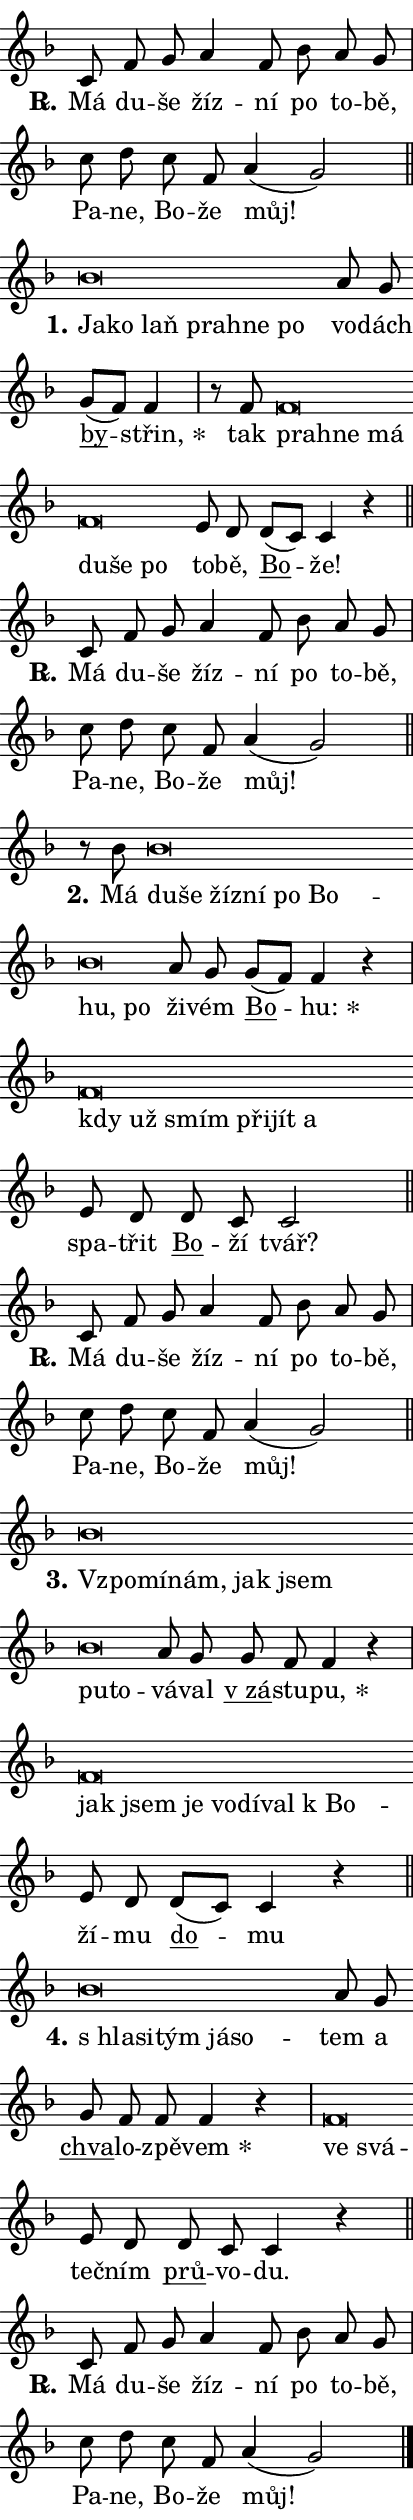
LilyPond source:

\version "2.24.0"
\header { tagline = "" }
\paper {
  indent = 0\cm
  top-margin = 0\cm
  right-margin = 0\cm
  bottom-margin = 0\cm
  left-margin = 0\cm
  paper-width = 7\cm
  page-breaking = #ly:one-page-breaking
  system-system-spacing.basic-distance = #11
  score-system-spacing.basic-distance = #11
  ragged-last = ##f
}


%% Author: Thomas Morley
%% https://lists.gnu.org/archive/html/lilypond-user/2020-05/msg00002.html
#(define (line-position grob)
"Returns position of @var[grob} in current system:
   @code{'start}, if at first time-step
   @code{'end}, if at last time-step
   @code{'middle} otherwise
"
  (let* ((col (ly:item-get-column grob))
         (ln (ly:grob-object col 'left-neighbor))
         (rn (ly:grob-object col 'right-neighbor))
         (col-to-check-left (if (ly:grob? ln) ln col))
         (col-to-check-right (if (ly:grob? rn) rn col))
         (break-dir-left
           (and
             (ly:grob-property col-to-check-left 'non-musical #f)
             (ly:item-break-dir col-to-check-left)))
         (break-dir-right
           (and
             (ly:grob-property col-to-check-right 'non-musical #f)
             (ly:item-break-dir col-to-check-right))))
        (cond ((eqv? 1 break-dir-left) 'start)
              ((eqv? -1 break-dir-right) 'end)
              (else 'middle))))

#(define (tranparent-at-line-position vctor)
  (lambda (grob)
  "Relying on @code{line-position} select the relevant enry from @var{vctor}.
Used to determine transparency,"
    (case (line-position grob)
      ((end) (not (vector-ref vctor 0)))
      ((middle) (not (vector-ref vctor 1)))
      ((start) (not (vector-ref vctor 2))))))

noteHeadBreakVisibility =
#(define-music-function (break-visibility)(vector?)
"Makes @code{NoteHead}s transparent relying on @var{break-visibility}"
#{
  \override NoteHead.transparent =
    #(tranparent-at-line-position break-visibility)
#})

#(define delete-ledgers-for-transparent-note-heads
  (lambda (grob)
    "Reads whether a @code{NoteHead} is transparent.
If so this @code{NoteHead} is removed from @code{'note-heads} from
@var{grob}, which is supposed to be @code{LedgerLineSpanner}.
As a result ledgers are not printed for this @code{NoteHead}"
    (let* ((nhds-array (ly:grob-object grob 'note-heads))
           (nhds-list
             (if (ly:grob-array? nhds-array)
                 (ly:grob-array->list nhds-array)
                 '()))
           ;; Relies on the transparent-property being done before
           ;; Staff.LedgerLineSpanner.after-line-breaking is executed.
           ;; This is fragile ...
           (to-keep
             (remove
               (lambda (nhd)
                 (ly:grob-property nhd 'transparent #f))
               nhds-list)))
      ;; TODO find a better method to iterate over grob-arrays, similiar
      ;; to filter/remove etc for lists
      ;; For now rebuilt from scratch
      (set! (ly:grob-object grob 'note-heads)  '())
      (for-each
        (lambda (nhd)
          (ly:pointer-group-interface::add-grob grob 'note-heads nhd))
        to-keep))))

hideNotes = {
  \noteHeadBreakVisibility #begin-of-line-visible
}
unHideNotes = {
  \noteHeadBreakVisibility #all-visible
}

% work-around for resetting accidentals
% https://lilypond.org/doc/v2.23/Documentation/notation/displaying-rhythms#unmetered-music
cadenzaMeasure = {
  \cadenzaOff
  \partial 1024 s1024
  \cadenzaOn
}

#(define-markup-command (accent layout props text) (markup?)
  "Underline accented syllable"
  (interpret-markup layout props
    #{\markup \override #'(offset . 4.3) \underline { #text }#}))

responsum = \markup \concat {
  "R" \hspace #-1.05 \path #0.1 #'((moveto 0 0.07) (lineto 0.9 0.8)) \hspace #0.05 "."
}

\layout {
    \context {
        \Staff
        \remove "Time_signature_engraver"
        \override LedgerLineSpanner.after-line-breaking = #delete-ledgers-for-transparent-note-heads
    }
    \context {
        \Voice {
            \override NoteHead.output-attributes = #'((class . "notehead"))
            \override Hairpin.height = #0.55
        }
    }
    \context {
        \Lyrics {
            \override StanzaNumber.output-attributes = #'((class . "stanzanumber"))
            \override LyricSpace.minimum-distance = #0.9
            \override LyricText.font-name = #"TeX Gyre Schola"
            \override LyricText.font-size = 1
            \override StanzaNumber.font-name = #"TeX Gyre Schola Bold"
            \override StanzaNumber.font-size = 1
        }
    }
}

% magnetic-lyrics.ily
%
%   written by
%     Jean Abou Samra <jean@abou-samra.fr>
%     Werner Lemberg <wl@gnu.org>
%
%   adapted by
%     Jiri Hon <jiri.hon@gmail.com>
%
% Version 2022-Apr-15

% https://www.mail-archive.com/lilypond-user@gnu.org/msg149350.html

#(define (Left_hyphen_pointer_engraver context)
   "Collect syllable-hyphen-syllable occurrences in lyrics and store
them in properties.  This engraver only looks to the left.  For
example, if the lyrics input is @code{foo -- bar}, it does the
following.

@itemize @bullet
@item
Set the @code{text} property of the @code{LyricHyphen} grob between
@q{foo} and @q{bar} to @code{foo}.

@item
Set the @code{left-hyphen} property of the @code{LyricText} grob with
text @q{foo} to the @code{LyricHyphen} grob between @q{foo} and
@q{bar}.
@end itemize

Use this auxiliary engraver in combination with the
@code{lyric-@/text::@/apply-@/magnetic-@/offset!} hook."
   (let ((hyphen #f)
         (text #f))
     (make-engraver
      (acknowledgers
       ((lyric-syllable-interface engraver grob source-engraver)
        (set! text grob)))
      (end-acknowledgers
       ((lyric-hyphen-interface engraver grob source-engraver)
        ;(when (not (grob::has-interface grob 'lyric-space-interface))
          (set! hyphen grob)));)
      ((stop-translation-timestep engraver)
       (when (and text hyphen)
         (ly:grob-set-object! text 'left-hyphen hyphen))
       (set! text #f)
       (set! hyphen #f)))))

#(define (lyric-text::apply-magnetic-offset! grob)
   "If the space between two syllables is less than the value in
property @code{LyricText@/.details@/.squash-threshold}, move the right
syllable to the left so that it gets concatenated with the left
syllable.

Use this function as a hook for
@code{LyricText@/.after-@/line-@/breaking} if the
@code{Left_@/hyphen_@/pointer_@/engraver} is active."
   (let ((hyphen (ly:grob-object grob 'left-hyphen #f)))
     (when hyphen
       (let ((left-text (ly:spanner-bound hyphen LEFT)))
         (when (grob::has-interface left-text 'lyric-syllable-interface)
           (let* ((common (ly:grob-common-refpoint grob left-text X))
                  (this-x-ext (ly:grob-extent grob common X))
                  (left-x-ext
                   (begin
                     ;; Trigger magnetism for left-text.
                     (ly:grob-property left-text 'after-line-breaking)
                     (ly:grob-extent left-text common X)))
                  ;; `delta` is the gap width between two syllables.
                  (delta (- (interval-start this-x-ext)
                            (interval-end left-x-ext)))
                  (details (ly:grob-property grob 'details))
                  (threshold (assoc-get 'squash-threshold details 0.2)))
             (when (< delta threshold)
               (let* (;; We have to manipulate the input text so that
                      ;; ligatures crossing syllable boundaries are not
                      ;; disabled.  For languages based on the Latin
                      ;; script this is essentially a beautification.
                      ;; However, for non-Western scripts it can be a
                      ;; necessity.
                      (lt (ly:grob-property left-text 'text))
                      (rt (ly:grob-property grob 'text))
                      (is-space (grob::has-interface hyphen 'lyric-space-interface))
                      (space (if is-space " " ""))
                      (space-markup (grob-interpret-markup grob " "))
                      (space-size (interval-length (ly:stencil-extent space-markup X)))
                      (extra-delta (if is-space space-size 0))
                      ;; Append new syllable.
                      (ltrt-space (if (and (string? lt) (string? rt))
                                (string-append lt space rt)
                                (make-concat-markup (list lt space rt))))
                      ;; Right-align `ltrt` to the right side.
                      (ltrt-space-markup (grob-interpret-markup
                               grob
                               (make-translate-markup
                                (cons (interval-length this-x-ext) 0)
                                (make-right-align-markup ltrt-space)))))
                 (begin
                   ;; Don't print `left-text`.
                   (ly:grob-set-property! left-text 'stencil #f)
                   ;; Set text and stencil (which holds all collected
                   ;; syllables so far) and shift it to the left.
                   (ly:grob-set-property! grob 'text ltrt-space)
                   (ly:grob-set-property! grob 'stencil ltrt-space-markup)
                   (ly:grob-translate-axis! grob (- (- delta extra-delta)) X))))))))))


#(define (lyric-hyphen::displace-bounds-first grob)
   ;; Make very sure this callback isn't triggered too early.
   (let ((left (ly:spanner-bound grob LEFT))
         (right (ly:spanner-bound grob RIGHT)))
     (ly:grob-property left 'after-line-breaking)
     (ly:grob-property right 'after-line-breaking)
     (ly:lyric-hyphen::print grob)))

squashThreshold = #0.4

\layout {
  \context {
    \Lyrics
    \consists #Left_hyphen_pointer_engraver
    \override LyricText.after-line-breaking =
      #lyric-text::apply-magnetic-offset!
    \override LyricHyphen.stencil = #lyric-hyphen::displace-bounds-first
    \override LyricText.details.squash-threshold = \squashThreshold
    \override LyricHyphen.minimum-distance = 0
    \override LyricHyphen.minimum-length = \squashThreshold
  }
}

squash = \override LyricText.details.squash-threshold = 9999
unSquash = \override LyricText.details.squash-threshold = \squashThreshold

left = \override LyricText.self-alignment-X = #LEFT
unLeft = \revert LyricText.self-alignment-X

starOffset = #(lambda (grob) 
                (let ((x_offset (ly:self-alignment-interface::aligned-on-x-parent grob)))
                  (if (= x_offset 0) 0 (+ x_offset 1.2))))

star = #(define-music-function (syllable)(string?)
"Append star separator at the end of a syllable"
#{
  \once \override LyricText.X-offset = #starOffset
  \lyricmode { \markup {
    #syllable
    \override #'((font-name . "TeX Gyre Schola Bold")) \hspace #0.2 \lower #0.65 \larger "*"
  } }
#})

starAccent = #(define-music-function (syllable)(string?)
"Append star separator at the end of a syllable and make accent"
#{
  \once \override LyricText.X-offset = #starOffset
  \lyricmode { \markup {
    \accent #syllable
    \override #'((font-name . "TeX Gyre Schola Bold")) \hspace #0.2 \lower #0.65 \larger "*"
  } }
#})

breath = #(define-music-function (syllable)(string?)
"Append breathing indicator at the end of a syllable"
#{
  \lyricmode { \markup { #syllable "+" } }
#})

optionalBreath = #(define-music-function (syllable)(string?)
"Append optional breathing indicator at the end of a syllable"
#{
  \lyricmode { \markup { #syllable "(+)" } }
#})


\score {
    <<
        \new Voice = "melody" { \cadenzaOn \key f \major \relative { c'8 f g a4 f8 bes a g \cadenzaMeasure \bar "|" c d \bar "" c f, \bar "" a4( g2) \cadenzaMeasure \bar "||" \break } }
        \new Lyrics \lyricsto "melody" { \lyricmode { \set stanza = \responsum
Má du -- še žíz -- ní po to -- bě, Pa -- ne, Bo -- že můj! } }
    >>
    \layout {}
}

\score {
    <<
        \new Voice = "melody" { \cadenzaOn \key f \major \relative { bes'\breve*1/16 \hideNotes \breve*1/16 \bar "" \breve*1/16 \bar "" \breve*1/16 \bar "" \breve*1/16 \breve*1/16 \bar "" \unHideNotes a8 g \bar "" g[( f)] f4 \cadenzaMeasure \bar "|" r8 f8 f\breve*1/16 \hideNotes \breve*1/16 \bar "" \breve*1/16 \bar "" \breve*1/16 \bar "" \breve*1/16 \breve*1/16 \bar "" \unHideNotes e8 d \bar "" d[( c)] c4 r \cadenzaMeasure \bar "||" \break } }
        \new Lyrics \lyricsto "melody" { \lyricmode { \set stanza = "1."
\left Ja -- \squash ko laň pra -- hne po \unLeft \unSquash vo -- dách \markup \accent by -- \star střin, tak \left pra -- \squash hne má du -- še po \unLeft \unSquash to -- bě, \markup \accent Bo -- že! } }
    >>
    \layout {}
}

\score {
    <<
        \new Voice = "melody" { \cadenzaOn \key f \major \relative { c'8 f g a4 f8 bes a g \cadenzaMeasure \bar "|" c d \bar "" c f, \bar "" a4( g2) \cadenzaMeasure \bar "||" \break } }
        \new Lyrics \lyricsto "melody" { \lyricmode { \set stanza = \responsum
Má du -- še žíz -- ní po to -- bě, Pa -- ne, Bo -- že můj! } }
    >>
    \layout {}
}

\score {
    <<
        \new Voice = "melody" { \cadenzaOn \key f \major \relative { r8 bes'8 bes\breve*1/16 \hideNotes \breve*1/16 \bar "" \breve*1/16 \bar "" \breve*1/16 \bar "" \breve*1/16 \bar "" \breve*1/16 \bar "" \breve*1/16 \breve*1/16 \bar "" \unHideNotes a8 g \bar "" g[( f)] f4 r \cadenzaMeasure \bar "|" f\breve*1/16 \hideNotes \breve*1/16 \bar "" \breve*1/16 \bar "" \breve*1/16 \bar "" \breve*1/16 \breve*1/16 \bar "" \unHideNotes e8 d \bar "" d c c2 \cadenzaMeasure \bar "||" \break } }
        \new Lyrics \lyricsto "melody" { \lyricmode { \set stanza = "2."
Má \left du -- \squash še žíz -- ní po Bo -- hu, po \unLeft \unSquash ži -- vém \markup \accent Bo -- \star hu: \left kdy \squash už smím při -- jít a \unLeft \unSquash spa -- třit \markup \accent Bo -- ží tvář? } }
    >>
    \layout {}
}

\score {
    <<
        \new Voice = "melody" { \cadenzaOn \key f \major \relative { c'8 f g a4 f8 bes a g \cadenzaMeasure \bar "|" c d \bar "" c f, \bar "" a4( g2) \cadenzaMeasure \bar "||" \break } }
        \new Lyrics \lyricsto "melody" { \lyricmode { \set stanza = \responsum
Má du -- še žíz -- ní po to -- bě, Pa -- ne, Bo -- že můj! } }
    >>
    \layout {}
}

\score {
    <<
        \new Voice = "melody" { \cadenzaOn \key f \major \relative { bes'\breve*1/16 \hideNotes \breve*1/16 \bar "" \breve*1/16 \bar "" \breve*1/16 \bar "" \breve*1/16 \bar "" \breve*1/16 \breve*1/16 \bar "" \unHideNotes a8 g \bar "" g f f4 r \cadenzaMeasure \bar "|" f\breve*1/16 \hideNotes \breve*1/16 \bar "" \breve*1/16 \bar "" \breve*1/16 \bar "" \breve*1/16 \bar "" \breve*1/16 \breve*1/16 \bar "" \unHideNotes e8 d \bar "" d[( c)] c4 r \cadenzaMeasure \bar "||" \break } }
        \new Lyrics \lyricsto "melody" { \lyricmode { \set stanza = "3."
\left Vzpo -- \squash mí -- nám, jak jsem pu -- to -- \unLeft \unSquash vá -- val \markup \accent "v zá" -- stu -- \star pu, \left jak \squash jsem je vo -- dí -- val "k Bo" -- \unLeft \unSquash ží -- mu \markup \accent do -- mu } }
    >>
    \layout {}
}

\score {
    <<
        \new Voice = "melody" { \cadenzaOn \key f \major \relative { bes'\breve*1/16 \hideNotes \breve*1/16 \bar "" \breve*1/16 \bar "" \breve*1/16 \breve*1/16 \bar "" \unHideNotes a8 g \bar "" g f f f4 r \cadenzaMeasure \bar "|" f\breve*1/16 \hideNotes \breve*1/16 \bar "" \unHideNotes e8 d \bar "" d c c4 r \cadenzaMeasure \bar "||" \break } }
        \new Lyrics \lyricsto "melody" { \lyricmode { \set stanza = "4."
\left "s hla" -- \squash si -- tým já -- so -- \unLeft \unSquash tem a \markup \accent chva -- lo -- zpě -- \star vem \left ve \squash svá -- \unLeft \unSquash teč -- ním \markup \accent prů -- vo -- du. } }
    >>
    \layout {}
}

\score {
    <<
        \new Voice = "melody" { \cadenzaOn \key f \major \relative { c'8 f g a4 f8 bes a g \cadenzaMeasure \bar "|" c d \bar "" c f, \bar "" a4( g2) \cadenzaMeasure \bar "||" \break } \bar "|." }
        \new Lyrics \lyricsto "melody" { \lyricmode { \set stanza = \responsum
Má du -- še žíz -- ní po to -- bě, Pa -- ne, Bo -- že můj! } }
    >>
    \layout {}
}
